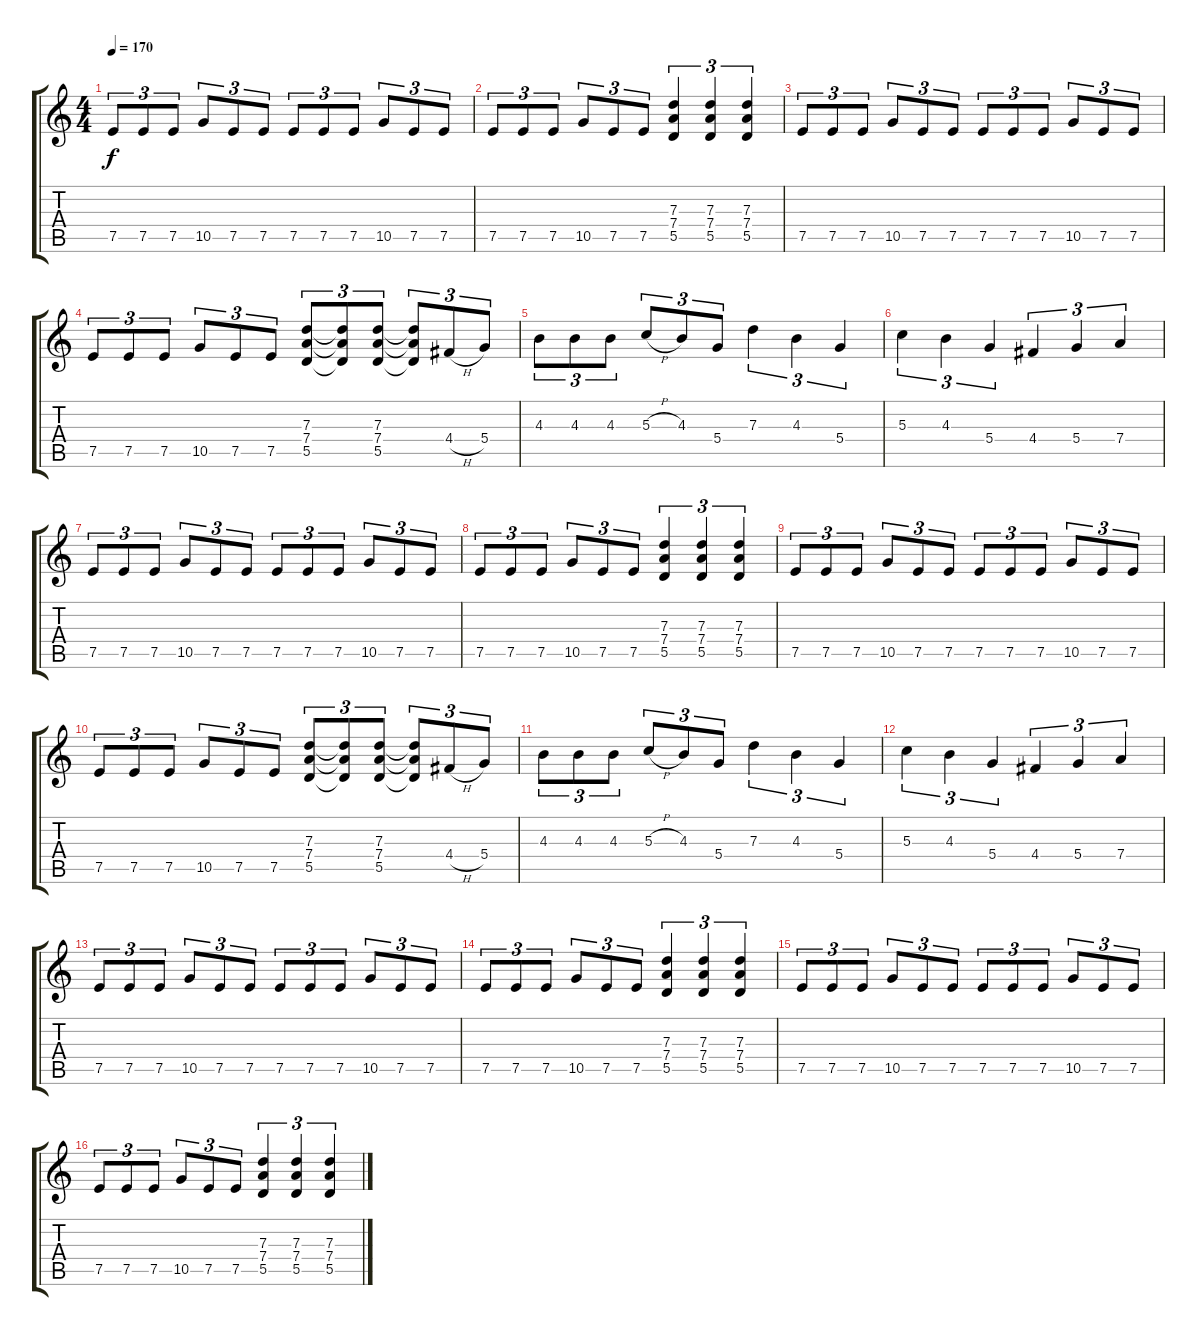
\track "" {instrument distortionguitar}
\staff {score tabs}
\tuning (E4 B3 G3 D3 A2 E2) {hide}
\ts (4 4)
\tempo 170
\clef g2
\ks c
7.5.8{tu (3 2) dy f} 7.5.8{tu (3 2)} 7.5.8{tu (3 2)} 10.5.8{tu (3 2)} 7.5.8{tu (3 2)} 7.5.8{tu (3 2)} 7.5.8{tu (3 2)} 7.5.8{tu (3 2)} 7.5.8{tu (3 2)} 10.5.8{tu (3 2)} 7.5.8{tu (3 2)} 7.5.8{tu (3 2)} |
7.5.8{tu (3 2)} 7.5.8{tu (3 2)} 7.5.8{tu (3 2)} 10.5.8{tu (3 2)} 7.5.8{tu (3 2)} 7.5.8{tu (3 2)} (7.3 7.4 5.5).4{tu (3 2)} (7.3 7.4 5.5).4{tu (3 2)} (7.3 7.4 5.5).4{tu (3 2)} |
7.5.8{tu (3 2)} 7.5.8{tu (3 2)} 7.5.8{tu (3 2)} 10.5.8{tu (3 2)} 7.5.8{tu (3 2)} 7.5.8{tu (3 2)} 7.5.8{tu (3 2)} 7.5.8{tu (3 2)} 7.5.8{tu (3 2)} 10.5.8{tu (3 2)} 7.5.8{tu (3 2)} 7.5.8{tu (3 2)} |
7.5.8{tu (3 2)} 7.5.8{tu (3 2)} 7.5.8{tu (3 2)} 10.5.8{tu (3 2)} 7.5.8{tu (3 2)} 7.5.8{tu (3 2)} (7.3 7.4 5.5).8{tu (3 2)} (7.3{t} 7.4{t} 5.5{t}).8{tu (3 2)} (7.3 7.4 5.5).8{tu (3 2)} (7.3{t} 7.4{t} 5.5{t}).8{tu (3 2)} 4.4{h}.8{tu (3 2)} 5.4.8{tu (3 2)} |
4.3.8{tu (3 2)} 4.3.8{tu (3 2)} 4.3.8{tu (3 2)} 5.3{h}.8{tu (3 2)} 4.3.8{tu (3 2)} 5.4.8{tu (3 2)} 7.3.4{tu (3 2)} 4.3.4{tu (3 2)} 5.4.4{tu (3 2)} |
5.3.4{tu (3 2)} 4.3.4{tu (3 2)} 5.4.4{tu (3 2)} 4.4.4{tu (3 2)} 5.4.4{tu (3 2)} 7.4.4{tu (3 2)} |
7.5.8{tu (3 2)} 7.5.8{tu (3 2)} 7.5.8{tu (3 2)} 10.5.8{tu (3 2)} 7.5.8{tu (3 2)} 7.5.8{tu (3 2)} 7.5.8{tu (3 2)} 7.5.8{tu (3 2)} 7.5.8{tu (3 2)} 10.5.8{tu (3 2)} 7.5.8{tu (3 2)} 7.5.8{tu (3 2)} |
7.5.8{tu (3 2)} 7.5.8{tu (3 2)} 7.5.8{tu (3 2)} 10.5.8{tu (3 2)} 7.5.8{tu (3 2)} 7.5.8{tu (3 2)} (7.3 7.4 5.5).4{tu (3 2)} (7.3 7.4 5.5).4{tu (3 2)} (7.3 7.4 5.5).4{tu (3 2)} |
7.5.8{tu (3 2)} 7.5.8{tu (3 2)} 7.5.8{tu (3 2)} 10.5.8{tu (3 2)} 7.5.8{tu (3 2)} 7.5.8{tu (3 2)} 7.5.8{tu (3 2)} 7.5.8{tu (3 2)} 7.5.8{tu (3 2)} 10.5.8{tu (3 2)} 7.5.8{tu (3 2)} 7.5.8{tu (3 2)} |
7.5.8{tu (3 2)} 7.5.8{tu (3 2)} 7.5.8{tu (3 2)} 10.5.8{tu (3 2)} 7.5.8{tu (3 2)} 7.5.8{tu (3 2)} (7.3 7.4 5.5).8{tu (3 2)} (7.3{t} 7.4{t} 5.5{t}).8{tu (3 2)} (7.3 7.4 5.5).8{tu (3 2)} (7.3{t} 7.4{t} 5.5{t}).8{tu (3 2)} 4.4{h}.8{tu (3 2)} 5.4.8{tu (3 2)} |
4.3.8{tu (3 2)} 4.3.8{tu (3 2)} 4.3.8{tu (3 2)} 5.3{h}.8{tu (3 2)} 4.3.8{tu (3 2)} 5.4.8{tu (3 2)} 7.3.4{tu (3 2)} 4.3.4{tu (3 2)} 5.4.4{tu (3 2)} |
5.3.4{tu (3 2)} 4.3.4{tu (3 2)} 5.4.4{tu (3 2)} 4.4.4{tu (3 2)} 5.4.4{tu (3 2)} 7.4.4{tu (3 2)} |
7.5.8{tu (3 2)} 7.5.8{tu (3 2)} 7.5.8{tu (3 2)} 10.5.8{tu (3 2)} 7.5.8{tu (3 2)} 7.5.8{tu (3 2)} 7.5.8{tu (3 2)} 7.5.8{tu (3 2)} 7.5.8{tu (3 2)} 10.5.8{tu (3 2)} 7.5.8{tu (3 2)} 7.5.8{tu (3 2)} |
7.5.8{tu (3 2)} 7.5.8{tu (3 2)} 7.5.8{tu (3 2)} 10.5.8{tu (3 2)} 7.5.8{tu (3 2)} 7.5.8{tu (3 2)} (7.3 7.4 5.5).4{tu (3 2)} (7.3 7.4 5.5).4{tu (3 2)} (7.3 7.4 5.5).4{tu (3 2)} |
7.5.8{tu (3 2)} 7.5.8{tu (3 2)} 7.5.8{tu (3 2)} 10.5.8{tu (3 2)} 7.5.8{tu (3 2)} 7.5.8{tu (3 2)} 7.5.8{tu (3 2)} 7.5.8{tu (3 2)} 7.5.8{tu (3 2)} 10.5.8{tu (3 2)} 7.5.8{tu (3 2)} 7.5.8{tu (3 2)} |
7.5.8{tu (3 2)} 7.5.8{tu (3 2)} 7.5.8{tu (3 2)} 10.5.8{tu (3 2)} 7.5.8{tu (3 2)} 7.5.8{tu (3 2)} (7.3 7.4 5.5).4{tu (3 2)} (7.3 7.4 5.5).4{tu (3 2)} (7.3 7.4 5.5).4{tu (3 2)}
